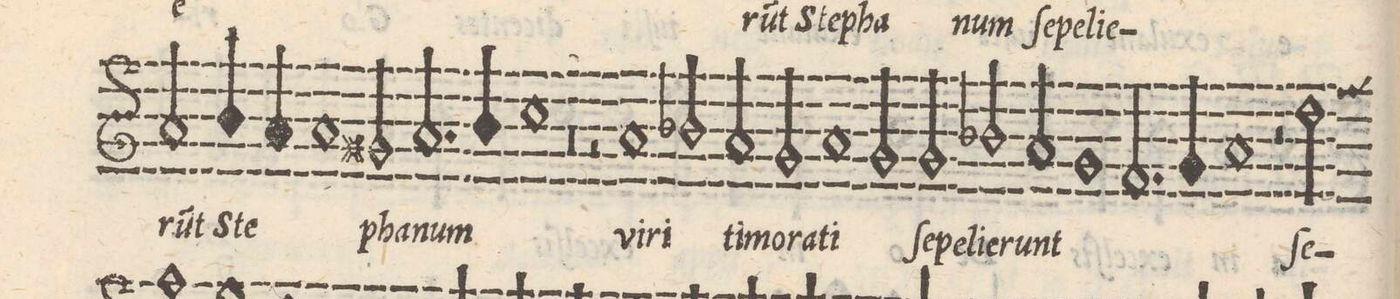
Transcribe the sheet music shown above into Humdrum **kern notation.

**kern	**text
*I"CANTVS	*
*clefG2	*
*k[]	*
*met(C)	*
*M2/1	*
2a/	-rṹ(n)t
=15-	=15-
4b/	Ste-
4a/	.
1a	.
2g#X/	-pha-
=16-	=16-
2.a/	-num
4b/	.
1cc	.
=17-	=17-
0r	.
=18-	=18-
2r	.
1a	vi-
2b-X/	-ri
=19-	=19-
2a/	ti-
2gny/	-mo-
1a	-ra-
=20-	=20-
2g/	-ti
2g/	ſe-
2b-X/	-pe-
2a/	-li-
=21-	=21-
1g	-e-
2.f/	-runt
4g/	.
=22-	=22-
1a	.
2r	.
2dd\	ſe-
*custos:ff	*
=23-	=23-
*-	*-
